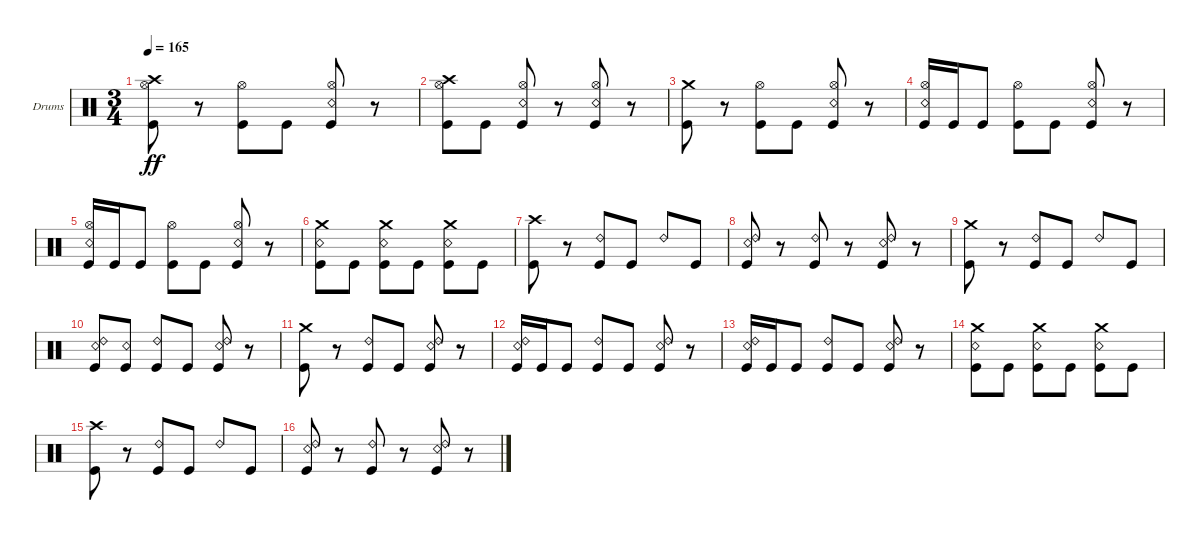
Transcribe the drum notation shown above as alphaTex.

\bracketExtendMode groupsimilarinstruments
\firstSystemTrackNameOrientation horizontal
\otherSystemsTrackNameOrientation horizontal
\track ("Drumkit" "Drums") {instrument percussion}
\staff {score}
\articulation defaults
\ts (3 4)
\tempo 165
\clef neutral
\ks c
("Kick (hit)" "Hi-Hat (open)" "Crash high (hit)").8{dy ff} r.8 ("Kick (hit)" "Hi-Hat (open)").8 "Kick (hit)".8 ("Kick (hit)" "Hi-Hat (open)" "Snare (rim shot)").8 r.8 |
("Kick (hit)" "Hi-Hat (open)" "Crash high (hit)").8 "Kick (hit)".8 ("Kick (hit)" "Hi-Hat (open)" "Snare (rim shot)").8 r.8 ("Kick (hit)" "Hi-Hat (open)" "Snare (rim shot)").8 r.8 |
("Kick (hit)" "Crash medium (hit)").8 r.8 ("Kick (hit)" "Hi-Hat (open)").8 "Kick (hit)".8 ("Kick (hit)" "Hi-Hat (open)" "Snare (rim shot)").8 r.8 |
("Kick (hit)" "Hi-Hat (open)" "Snare (rim shot)").16 "Kick (hit)".16 "Kick (hit)".8 ("Kick (hit)" "Hi-Hat (open)").8 "Kick (hit)".8 ("Kick (hit)" "Hi-Hat (open)" "Snare (rim shot)").8 r.8 |
("Kick (hit)" "Hi-Hat (open)" "Snare (rim shot)").16 "Kick (hit)".16 "Kick (hit)".8 ("Kick (hit)" "Hi-Hat (open)").8 "Kick (hit)".8 ("Kick (hit)" "Hi-Hat (open)" "Snare (rim shot)").8 r.8 |
("Kick (hit)" "Crash medium (hit)" "Snare (rim shot)").8 "Kick (hit)".8 ("Kick (hit)" "Crash medium (hit)" "Snare (rim shot)").8 "Kick (hit)".8 ("Kick (hit)" "Crash medium (hit)" "Snare (rim shot)").8 "Kick (hit)".8 |
("Kick (hit)" "Crash high (hit)").8 r.8 ("Kick (hit)" "Ride (bell) 2").8 "Kick (hit)".8 "Ride (bell) 2".8 "Kick (hit)".8 |
("Kick (hit)" "Ride (bell) 2" "Snare (rim shot)").8 r.8 ("Kick (hit)" "Ride (bell) 2").8 r.8 ("Kick (hit)" "Ride (bell) 2" "Snare (rim shot)").8 r.8 |
("Kick (hit)" "Crash medium (hit)").8 r.8 ("Kick (hit)" "Ride (bell) 2").8 "Kick (hit)".8 "Ride (bell) 2".8 "Kick (hit)".8 |
("Kick (hit)" "Ride (bell) 2" "Snare (rim shot)").8 ("Kick (hit)" "Snare (rim shot)").8 ("Kick (hit)" "Ride (bell) 2").8 "Kick (hit)".8 ("Kick (hit)" "Ride (bell) 2" "Snare (rim shot)").8 r.8 |
("Kick (hit)" "Crash medium (hit)").8 r.8 ("Kick (hit)" "Ride (bell) 2").8 "Kick (hit)".8 ("Kick (hit)" "Snare (rim shot)" "Ride (bell) 2").8 r.8 |
("Kick (hit)" "Snare (rim shot)" "Ride (bell) 2").16 "Kick (hit)".16 "Kick (hit)".8 ("Kick (hit)" "Ride (bell) 2").8 "Kick (hit)".8 ("Kick (hit)" "Snare (rim shot)" "Ride (bell) 2").8 r.8 |
("Kick (hit)" "Snare (rim shot)" "Ride (bell) 2").16 "Kick (hit)".16 "Kick (hit)".8 ("Kick (hit)" "Ride (bell) 2").8 "Kick (hit)".8 ("Kick (hit)" "Snare (rim shot)" "Ride (bell) 2").8 r.8 |
("Kick (hit)" "Crash medium (hit)" "Snare (rim shot)").8 "Kick (hit)".8 ("Kick (hit)" "Crash medium (hit)" "Snare (rim shot)").8 "Kick (hit)".8 ("Kick (hit)" "Crash medium (hit)" "Snare (rim shot)").8 "Kick (hit)".8 |
("Kick (hit)" "Crash high (hit)").8 r.8 ("Kick (hit)" "Ride (bell) 2").8 "Kick (hit)".8 "Ride (bell) 2".8 "Kick (hit)".8 |
("Kick (hit)" "Ride (bell) 2" "Snare (rim shot)").8 r.8 ("Kick (hit)" "Ride (bell) 2").8 r.8 ("Kick (hit)" "Ride (bell) 2" "Snare (rim shot)").8 r.8
